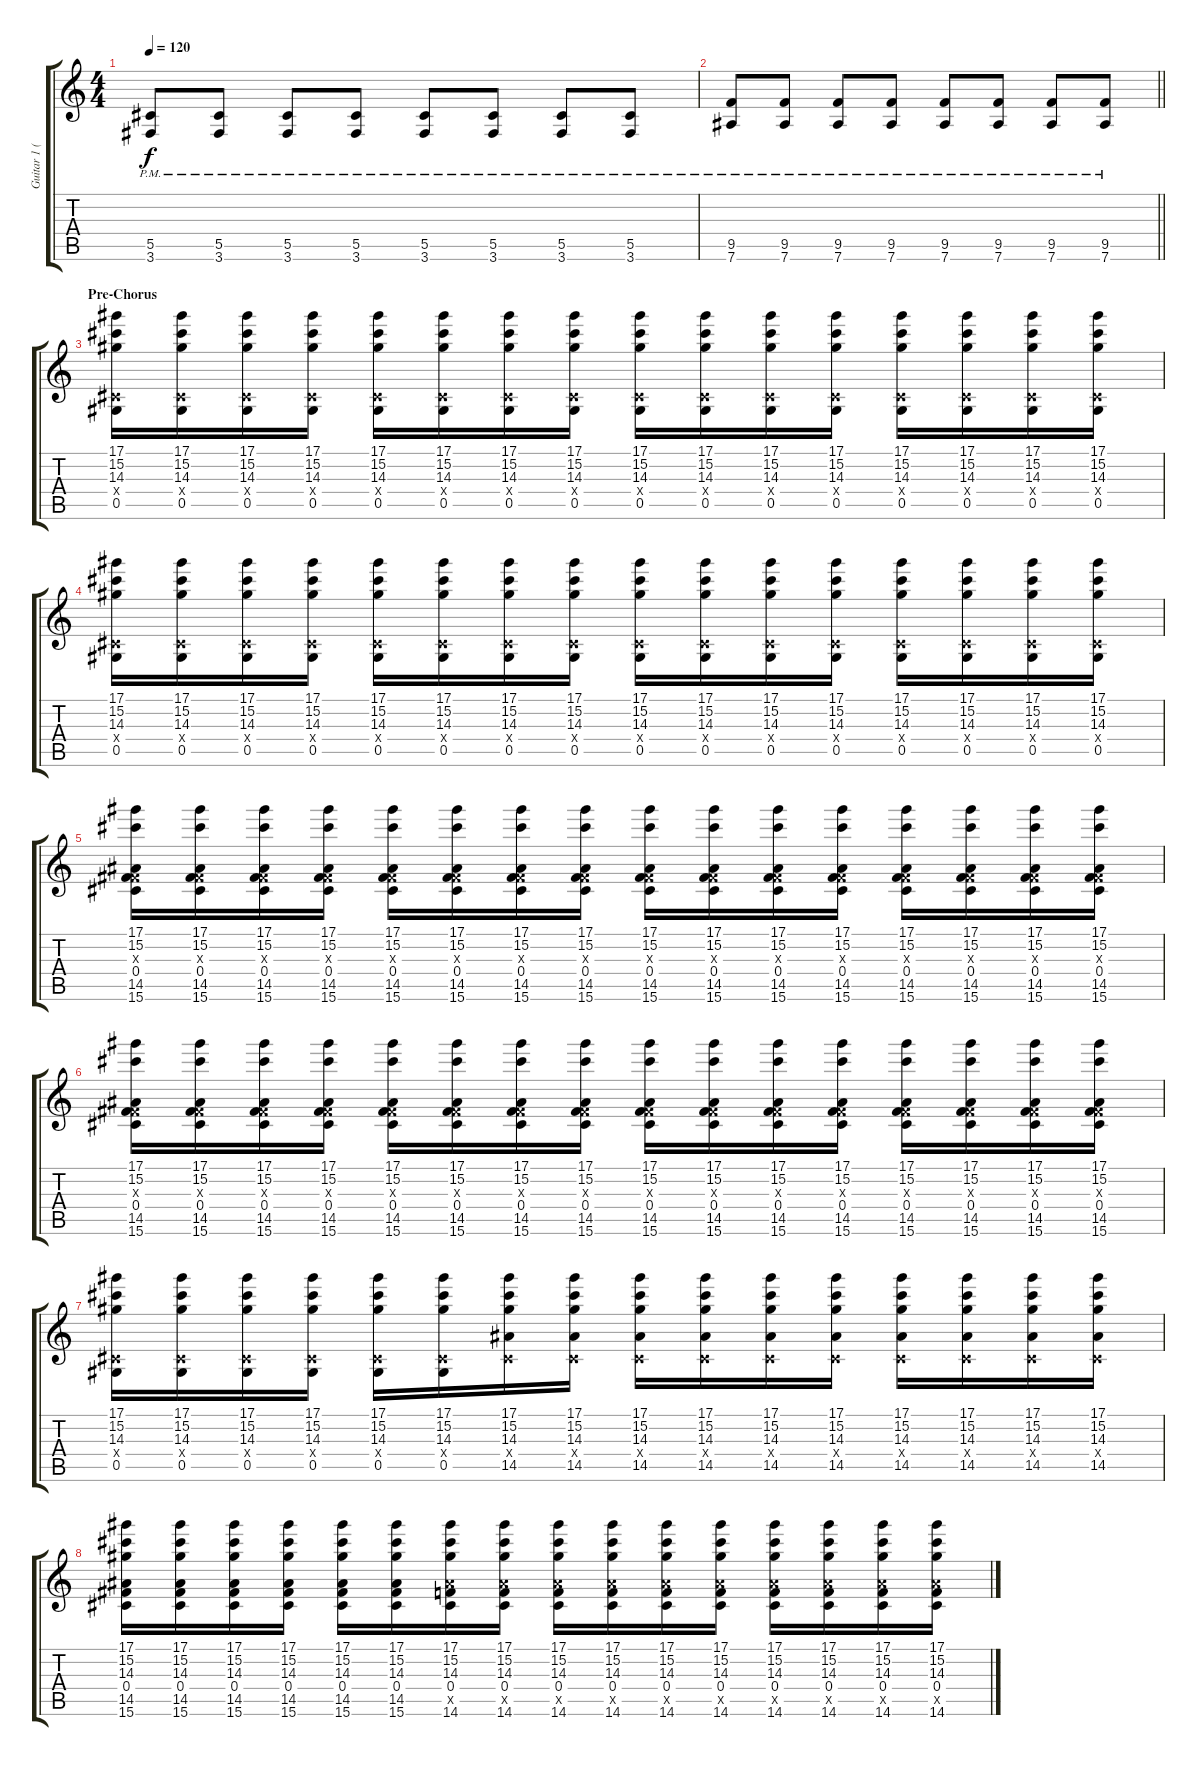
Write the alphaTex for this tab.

\track ("Guitar 1 (Lead)" "Guitar 1 (") {instrument electricguitarclean}
\staff {score tabs}
\tuning (Eb4 Bb3 Gb3 Db3 Ab2 Eb2) {hide}
\ts (4 4)
\tempo 120
\clef g2
\ks c
(5.5{pm} 3.6{pm}).8{dy f} (5.5{pm} 3.6{pm}).8 (5.5{pm} 3.6{pm}).8 (5.5{pm} 3.6{pm}).8 (5.5{pm} 3.6{pm}).8 (5.5{pm} 3.6{pm}).8 (5.5{pm} 3.6{pm}).8 (5.5{pm} 3.6{pm}).8 |
\barLineRight lightlight
(9.5{pm} 7.6{pm}).8 (9.5{pm} 7.6{pm}).8 (9.5{pm} 7.6{pm}).8 (9.5{pm} 7.6{pm}).8 (9.5{pm} 7.6{pm}).8 (9.5{pm} 7.6{pm}).8 (9.5{pm} 7.6{pm}).8 (9.5{pm} 7.6{pm}).8 |
\section ("" "Pre-Chorus")
(17.1 15.2 14.3 0.4{x} 0.5).16 (17.1 15.2 14.3 0.4{x} 0.5).16 (17.1 15.2 14.3 0.4{x} 0.5).16 (17.1 15.2 14.3 0.4{x} 0.5).16 (17.1 15.2 14.3 0.4{x} 0.5).16 (17.1 15.2 14.3 0.4{x} 0.5).16 (17.1 15.2 14.3 0.4{x} 0.5).16 (17.1 15.2 14.3 0.4{x} 0.5).16 (17.1 15.2 14.3 0.4{x} 0.5).16 (17.1 15.2 14.3 0.4{x} 0.5).16 (17.1 15.2 14.3 0.4{x} 0.5).16 (17.1 15.2 14.3 0.4{x} 0.5).16 (17.1 15.2 14.3 0.4{x} 0.5).16 (17.1 15.2 14.3 0.4{x} 0.5).16 (17.1 15.2 14.3 0.4{x} 0.5).16 (17.1 15.2 14.3 0.4{x} 0.5).16 |
(17.1 15.2 14.3 0.4{x} 0.5).16 (17.1 15.2 14.3 0.4{x} 0.5).16 (17.1 15.2 14.3 0.4{x} 0.5).16 (17.1 15.2 14.3 0.4{x} 0.5).16 (17.1 15.2 14.3 0.4{x} 0.5).16 (17.1 15.2 14.3 0.4{x} 0.5).16 (17.1 15.2 14.3 0.4{x} 0.5).16 (17.1 15.2 14.3 0.4{x} 0.5).16 (17.1 15.2 14.3 0.4{x} 0.5).16 (17.1 15.2 14.3 0.4{x} 0.5).16 (17.1 15.2 14.3 0.4{x} 0.5).16 (17.1 15.2 14.3 0.4{x} 0.5).16 (17.1 15.2 14.3 0.4{x} 0.5).16 (17.1 15.2 14.3 0.4{x} 0.5).16 (17.1 15.2 14.3 0.4{x} 0.5).16 (17.1 15.2 14.3 0.4{x} 0.5).16 |
(17.1 15.2 0.3{x} 0.4 14.5 15.6).16 (17.1 15.2 0.3{x} 0.4 14.5 15.6).16 (17.1 15.2 0.3{x} 0.4 14.5 15.6).16 (17.1 15.2 0.3{x} 0.4 14.5 15.6).16 (17.1 15.2 0.3{x} 0.4 14.5 15.6).16 (17.1 15.2 0.3{x} 0.4 14.5 15.6).16 (17.1 15.2 0.3{x} 0.4 14.5 15.6).16 (17.1 15.2 0.3{x} 0.4 14.5 15.6).16 (17.1 15.2 0.3{x} 0.4 14.5 15.6).16 (17.1 15.2 0.3{x} 0.4 14.5 15.6).16 (17.1 15.2 0.3{x} 0.4 14.5 15.6).16 (17.1 15.2 0.3{x} 0.4 14.5 15.6).16 (17.1 15.2 0.3{x} 0.4 14.5 15.6).16 (17.1 15.2 0.3{x} 0.4 14.5 15.6).16 (17.1 15.2 0.3{x} 0.4 14.5 15.6).16 (17.1 15.2 0.3{x} 0.4 14.5 15.6).16 |
(17.1 15.2 0.3{x} 0.4 14.5 15.6).16 (17.1 15.2 0.3{x} 0.4 14.5 15.6).16 (17.1 15.2 0.3{x} 0.4 14.5 15.6).16 (17.1 15.2 0.3{x} 0.4 14.5 15.6).16 (17.1 15.2 0.3{x} 0.4 14.5 15.6).16 (17.1 15.2 0.3{x} 0.4 14.5 15.6).16 (17.1 15.2 0.3{x} 0.4 14.5 15.6).16 (17.1 15.2 0.3{x} 0.4 14.5 15.6).16 (17.1 15.2 0.3{x} 0.4 14.5 15.6).16 (17.1 15.2 0.3{x} 0.4 14.5 15.6).16 (17.1 15.2 0.3{x} 0.4 14.5 15.6).16 (17.1 15.2 0.3{x} 0.4 14.5 15.6).16 (17.1 15.2 0.3{x} 0.4 14.5 15.6).16 (17.1 15.2 0.3{x} 0.4 14.5 15.6).16 (17.1 15.2 0.3{x} 0.4 14.5 15.6).16 (17.1 15.2 0.3{x} 0.4 14.5 15.6).16 |
(17.1 15.2 14.3 0.4{x} 0.5).16 (17.1 15.2 14.3 0.4{x} 0.5).16 (17.1 15.2 14.3 0.4{x} 0.5).16 (17.1 15.2 14.3 0.4{x} 0.5).16 (17.1 15.2 14.3 0.4{x} 0.5).16 (17.1 15.2 14.3 0.4{x} 0.5).16 (17.1 15.2 14.3 0.4{x} 14.5).16 (17.1 15.2 14.3 0.4{x} 14.5).16 (17.1 15.2 14.3 0.4{x} 14.5).16 (17.1 15.2 14.3 0.4{x} 14.5).16 (17.1 15.2 14.3 0.4{x} 14.5).16 (17.1 15.2 14.3 0.4{x} 14.5).16 (17.1 15.2 14.3 0.4{x} 14.5).16 (17.1 15.2 14.3 0.4{x} 14.5).16 (17.1 15.2 14.3 0.4{x} 14.5).16 (17.1 15.2 14.3 0.4{x} 14.5).16 |
(17.1 15.2 14.3 0.4 14.5 15.6).16 (17.1 15.2 14.3 0.4 14.5 15.6).16 (17.1 15.2 14.3 0.4 14.5 15.6).16 (17.1 15.2 14.3 0.4 14.5 15.6).16 (17.1 15.2 14.3 0.4 14.5 15.6).16 (17.1 15.2 14.3 0.4 14.5 15.6).16 (17.1 15.2 14.3 0.4 14.5{x} 14.6).16 (17.1 15.2 14.3 0.4 14.5{x} 14.6).16 (17.1 15.2 14.3 0.4 14.5{x} 14.6).16 (17.1 15.2 14.3 0.4 14.5{x} 14.6).16 (17.1 15.2 14.3 0.4 14.5{x} 14.6).16 (17.1 15.2 14.3 0.4 14.5{x} 14.6).16 (17.1 15.2 14.3 0.4 14.5{x} 14.6).16 (17.1 15.2 14.3 0.4 14.5{x} 14.6).16 (17.1 15.2 14.3 0.4 14.5{x} 14.6).16 (17.1 15.2 14.3 0.4 14.5{x} 14.6).16
